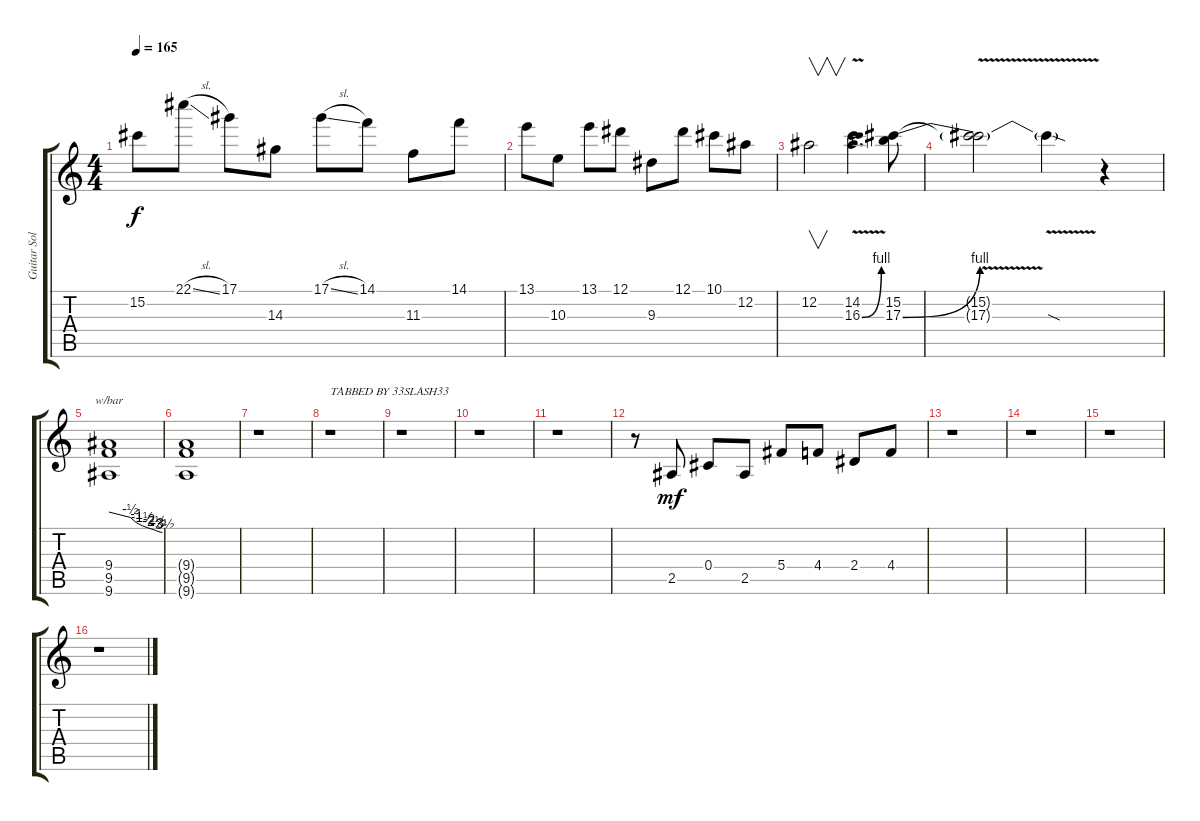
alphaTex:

\track ("Guitar Solo" "Guitar Sol") {instrument distortionguitar}
\staff {score tabs}
\tuning (Eb4 Bb3 Gb3 Db3 Ab2 Db2) {hide}
\ts (4 4)
\tempo 165
\clef g2
\ks c
15.2.8{dy f} 22.1{sl}.8 17.1.8 14.3.8 17.1{sl}.8 14.1.8 11.3.8 14.1.8 |
13.1.8 10.3.8 13.1.8 12.1.8 9.3.8 12.1.8 10.1.8 12.2.8 |
12.2.2{v} (14.2 16.3{be (bend 0 0 60 4) v}).4{d} (15.2 17.3{be (bend 0 0 60 4)}).8 |
(15.2{t} 17.3{v t}).2 17.3{sod t}.4 r.4 |
(9.4 9.5 9.6).1{tbe (custom default 0 0 24 -2 31 -4 38 -6 45 -8 51 -10 55 -12 60 -14)} |
(9.4{t} 9.5{t} 9.6{t}).1 |
r.1 |
r.1{txt "TABBED BY 33SLASH33"} |
r.1 |
r.1 |
r.1 |
r.8 2.5.8{dy mf} 0.4.8 2.5.8 5.4.8 4.4.8 2.4.8 4.4.8 |
r.1 |
r.1 |
r.1 |
r.1
